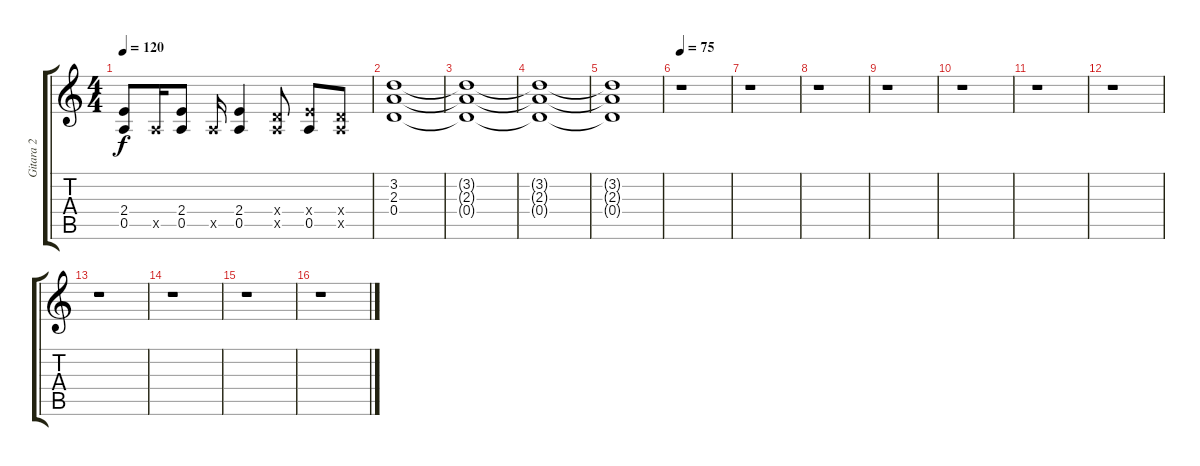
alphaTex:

\track ("Gitara 2" "Gitara 2") {instrument distortionguitar}
\staff {score tabs}
\tuning (E4 B3 G3 D3 A2 E2) {hide}
\ts (4 4)
\tempo 120
\clef g2
\ks c
(2.4 0.5).8{dy f} 0.5{x}.16 (2.4 0.5).8 0.5{x}.16 (2.4 0.5).4 (0.4{x} 0.5{x}).8 (2.4{x} 0.5).8 (0.4{x} 0.5{x}).8 |
(3.2 2.3 0.4).1{volume 0} |
(3.2{t} 2.3{t} 0.4{t}).1 |
(3.2{t} 2.3{t} 0.4{t}).1 |
(3.2{t} 2.3{t} 0.4{t}).1 |
\tempo 75
r.1 |
r.1 |
r.1 |
r.1 |
r.1 |
r.1 |
r.1 |
r.1 |
r.1 |
r.1 |
r.1
